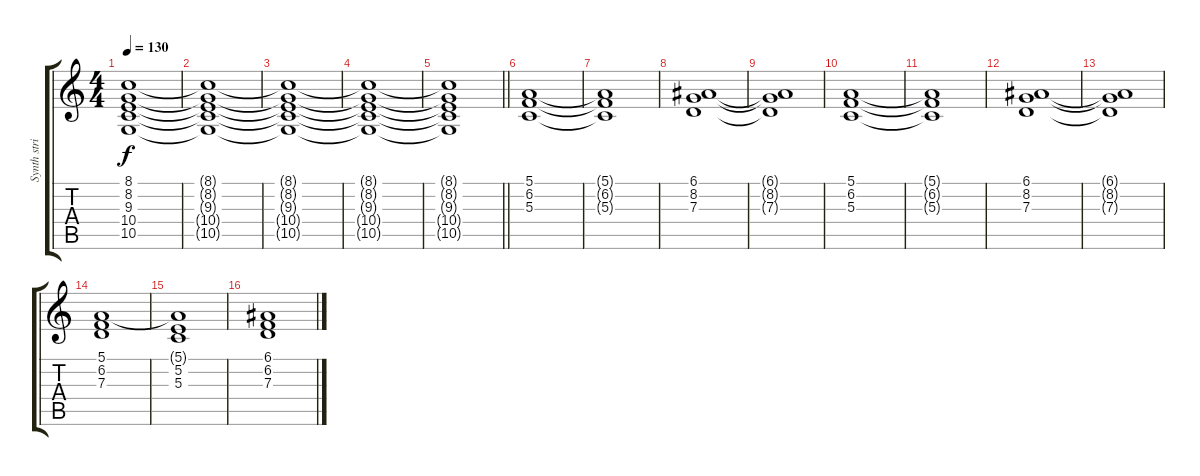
\track ("Synth strings" "Synth stri") {instrument stringensemble1}
\staff {score tabs}
\tuning (E4 B3 G3 D3 A2 E2) {hide}
\ts (4 4)
\tempo 130
\clef g2
\ks c
(8.1{t} 8.2{t} 9.3{t} 10.4{t} 10.5{t}).1{dy f} |
(8.1{t} 8.2{t} 9.3{t} 10.4{t} 10.5{t}).1 |
(8.1{t} 8.2{t} 9.3{t} 10.4{t} 10.5{t}).1 |
(8.1{t} 8.2{t} 9.3{t} 10.4{t} 10.5{t}).1 |
\barLineRight lightlight
(8.1{t} 8.2{t} 9.3{t} 10.4{t} 10.5{t}).1 |
(5.1 6.2 5.3).1 |
(5.1{t} 6.2{t} 5.3{t}).1 |
(6.1 8.2 7.3).1 |
(6.1{t} 8.2{t} 7.3{t}).1 |
(5.1 6.2 5.3).1 |
(5.1{t} 6.2{t} 5.3{t}).1 |
(6.1 8.2 7.3).1 |
(6.1{t} 8.2{t} 7.3{t}).1 |
(5.1 6.2 7.3).1 |
(5.1{t} 5.2 5.3).1 |
(6.1 6.2 7.3).1
